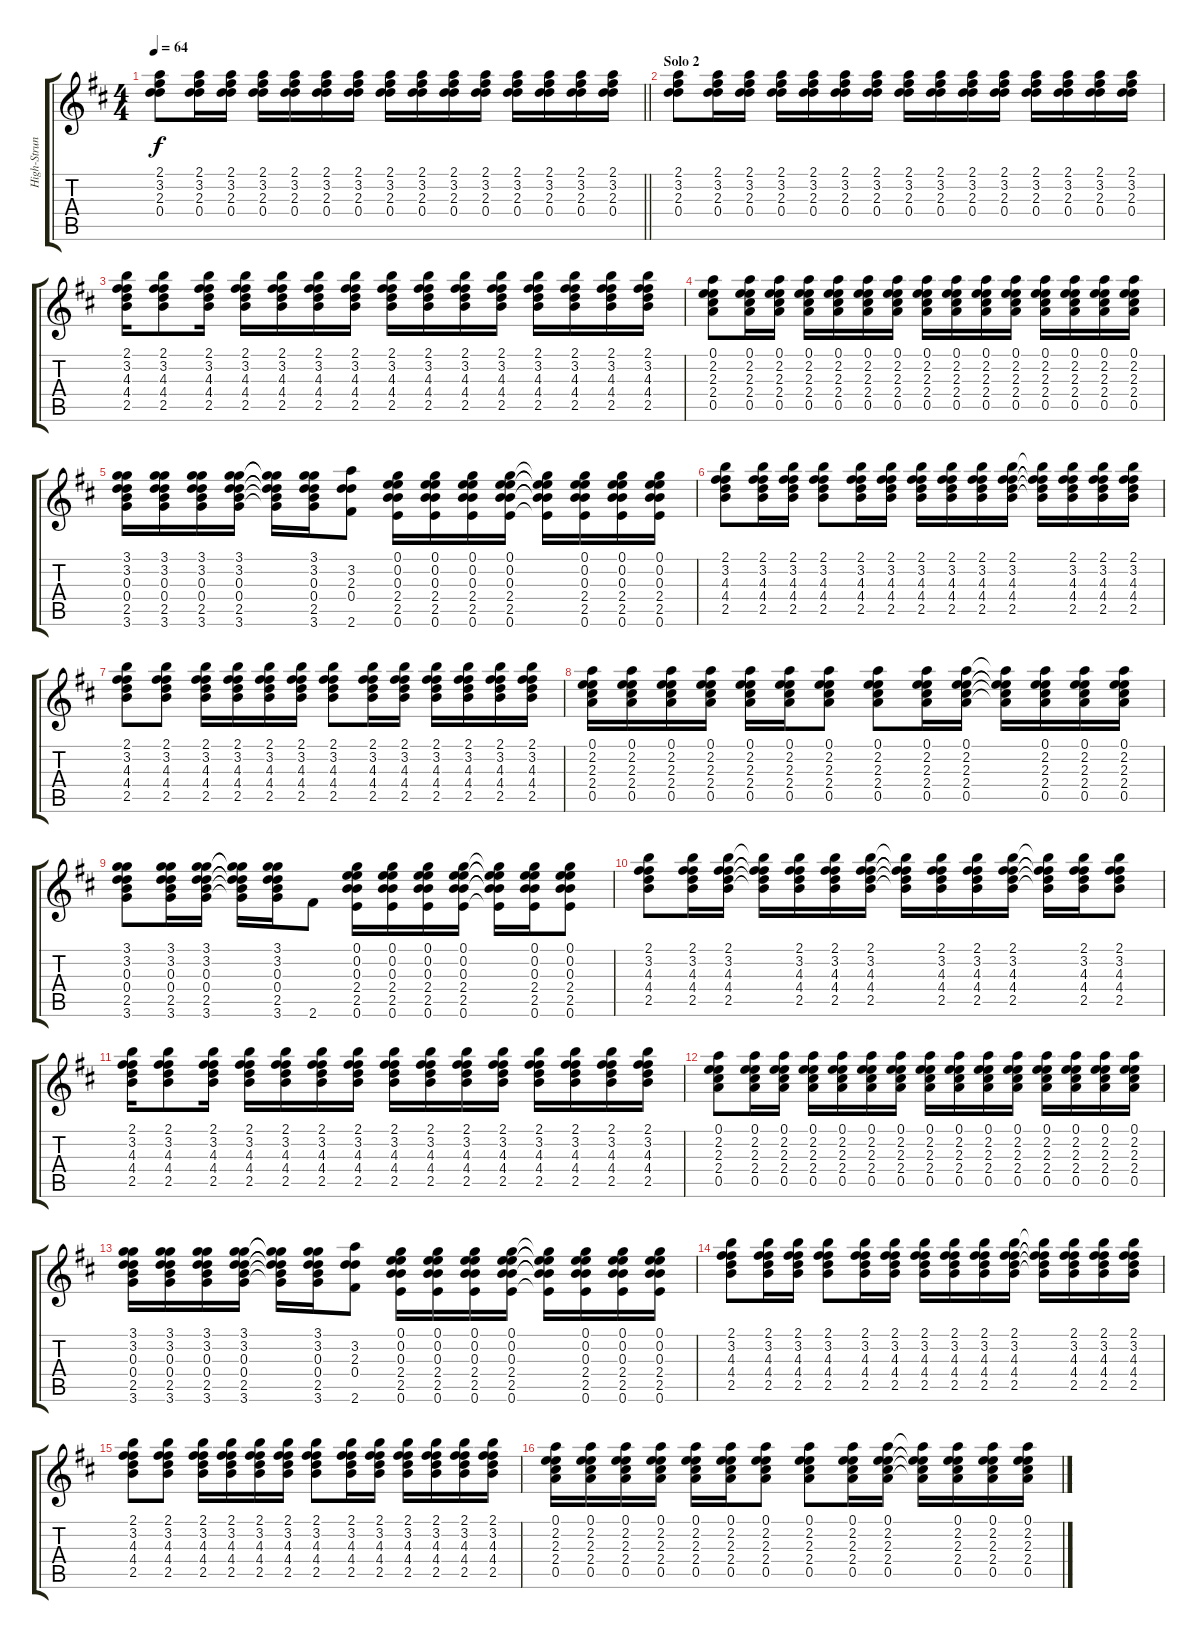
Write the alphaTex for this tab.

\track ("High-Strung Acoustic" "High-Strun") {instrument electricguitarjazz}
\staff {score tabs}
\tuning (E4 B3 G4 D4 A3 E3) {hide}
\ts (4 4)
\tempo 64
\clef g2
\barLineRight lightlight
\ks d
(2.1 3.2 2.3 0.4).8{dy f instrument electricguitarjazz} (2.1 3.2 2.3 0.4).16 (2.1 3.2 2.3 0.4).16 (2.1 3.2 2.3 0.4).16 (2.1 3.2 2.3 0.4).16 (2.1 3.2 2.3 0.4).16 (2.1 3.2 2.3 0.4).16 (2.1 3.2 2.3 0.4).16 (2.1 3.2 2.3 0.4).16 (2.1 3.2 2.3 0.4).16 (2.1 3.2 2.3 0.4).16 (2.1 3.2 2.3 0.4).16 (2.1 3.2 2.3 0.4).16 (2.1 3.2 2.3 0.4).16 (2.1 3.2 2.3 0.4).16 |
\section ("" "Solo 2")
(2.1 3.2 2.3 0.4).8 (2.1 3.2 2.3 0.4).16 (2.1 3.2 2.3 0.4).16 (2.1 3.2 2.3 0.4).16 (2.1 3.2 2.3 0.4).16 (2.1 3.2 2.3 0.4).16 (2.1 3.2 2.3 0.4).16 (2.1 3.2 2.3 0.4).16 (2.1 3.2 2.3 0.4).16 (2.1 3.2 2.3 0.4).16 (2.1 3.2 2.3 0.4).16 (2.1 3.2 2.3 0.4).16 (2.1 3.2 2.3 0.4).16 (2.1 3.2 2.3 0.4).16 (2.1 3.2 2.3 0.4).16 |
(2.1 3.2 4.3 4.4 2.5).16 (2.1 3.2 4.3 4.4 2.5).8 (2.1 3.2 4.3 4.4 2.5).16 (2.1 3.2 4.3 4.4 2.5).16 (2.1 3.2 4.3 4.4 2.5).16 (2.1 3.2 4.3 4.4 2.5).16 (2.1 3.2 4.3 4.4 2.5).16 (2.1 3.2 4.3 4.4 2.5).16 (2.1 3.2 4.3 4.4 2.5).16 (2.1 3.2 4.3 4.4 2.5).16 (2.1 3.2 4.3 4.4 2.5).16 (2.1 3.2 4.3 4.4 2.5).16 (2.1 3.2 4.3 4.4 2.5).16 (2.1 3.2 4.3 4.4 2.5).16 (2.1 3.2 4.3 4.4 2.5).16 |
(0.1 2.2 2.3 2.4 0.5).8 (0.1 2.2 2.3 2.4 0.5).16 (0.1 2.2 2.3 2.4 0.5).16 (0.1 2.2 2.3 2.4 0.5).16 (0.1 2.2 2.3 2.4 0.5).16 (0.1 2.2 2.3 2.4 0.5).16 (0.1 2.2 2.3 2.4 0.5).16 (0.1 2.2 2.3 2.4 0.5).16 (0.1 2.2 2.3 2.4 0.5).16 (0.1 2.2 2.3 2.4 0.5).16 (0.1 2.2 2.3 2.4 0.5).16 (0.1 2.2 2.3 2.4 0.5).16 (0.1 2.2 2.3 2.4 0.5).16 (0.1 2.2 2.3 2.4 0.5).16 (0.1 2.2 2.3 2.4 0.5).16 |
(3.1 3.2 0.3 0.4 2.5 3.6).16 (3.1 3.2 0.3 0.4 2.5 3.6).16 (3.1 3.2 0.3 0.4 2.5 3.6).16 (3.1 3.2 0.3 0.4 2.5 3.6).16 (3.1{t} 3.2{t} 0.3{t} 0.4{t} 2.5{t} 3.6{t}).16 (3.1 3.2 0.3 0.4 2.5 3.6).16 (3.2 2.3 0.4 2.6).8 (0.1 0.2 0.3 2.4 2.5 0.6).16 (0.1 0.2 0.3 2.4 2.5 0.6).16 (0.1 0.2 0.3 2.4 2.5 0.6).16 (0.1 0.2 0.3 2.4 2.5 0.6).16 (0.1{t} 0.2{t} 0.3{t} 2.4{t} 2.5{t} 0.6{t}).16 (0.1 0.2 0.3 2.4 2.5 0.6).16 (0.1 0.2 0.3 2.4 2.5 0.6).16 (0.1 0.2 0.3 2.4 2.5 0.6).16 |
(2.1 3.2 4.3 4.4 2.5).8 (2.1 3.2 4.3 4.4 2.5).16 (2.1 3.2 4.3 4.4 2.5).16 (2.1 3.2 4.3 4.4 2.5).8 (2.1 3.2 4.3 4.4 2.5).16 (2.1 3.2 4.3 4.4 2.5).16 (2.1 3.2 4.3 4.4 2.5).16 (2.1 3.2 4.3 4.4 2.5).16 (2.1 3.2 4.3 4.4 2.5).16 (2.1 3.2 4.3 4.4 2.5).16 (2.1{t} 3.2{t} 4.3{t} 4.4{t} 2.5{t}).16 (2.1 3.2 4.3 4.4 2.5).16 (2.1 3.2 4.3 4.4 2.5).16 (2.1 3.2 4.3 4.4 2.5).16 |
(2.1 3.2 4.3 4.4 2.5).8 (2.1 3.2 4.3 4.4 2.5).8 (2.1 3.2 4.3 4.4 2.5).16 (2.1 3.2 4.3 4.4 2.5).16 (2.1 3.2 4.3 4.4 2.5).16 (2.1 3.2 4.3 4.4 2.5).16 (2.1 3.2 4.3 4.4 2.5).8 (2.1 3.2 4.3 4.4 2.5).16 (2.1 3.2 4.3 4.4 2.5).16 (2.1 3.2 4.3 4.4 2.5).16 (2.1 3.2 4.3 4.4 2.5).16 (2.1 3.2 4.3 4.4 2.5).16 (2.1 3.2 4.3 4.4 2.5).16 |
(0.1 2.2 2.3 2.4 0.5).16 (0.1 2.2 2.3 2.4 0.5).16 (0.1 2.2 2.3 2.4 0.5).16 (0.1 2.2 2.3 2.4 0.5).16 (0.1 2.2 2.3 2.4 0.5).16 (0.1 2.2 2.3 2.4 0.5).16 (0.1 2.2 2.3 2.4 0.5).8 (0.1 2.2 2.3 2.4 0.5).8 (0.1 2.2 2.3 2.4 0.5).16 (0.1 2.2 2.3 2.4 0.5).16 (0.1{t} 2.2{t} 2.3{t} 2.4{t} 0.5{t}).16 (0.1 2.2 2.3 2.4 0.5).16 (0.1 2.2 2.3 2.4 0.5).16 (0.1 2.2 2.3 2.4 0.5).16 |
(3.1 3.2 0.3 0.4 2.5 3.6).8 (3.1 3.2 0.3 0.4 2.5 3.6).16 (3.1 3.2 0.3 0.4 2.5 3.6).16 (3.1{t} 3.2{t} 0.3{t} 0.4{t} 2.5{t} 3.6{t}).16 (3.1 3.2 0.3 0.4 2.5 3.6).16 2.6.8 (0.1 0.2 0.3 2.4 2.5 0.6).16 (0.1 0.2 0.3 2.4 2.5 0.6).16 (0.1 0.2 0.3 2.4 2.5 0.6).16 (0.1 0.2 0.3 2.4 2.5 0.6).16 (0.1{t} 0.2{t} 0.3{t} 2.4{t} 2.5{t} 0.6{t}).16 (0.1 0.2 0.3 2.4 2.5 0.6).16 (0.1 0.2 0.3 2.4 2.5 0.6).8 |
(2.1 3.2 4.3 4.4 2.5).8 (2.1 3.2 4.3 4.4 2.5).16 (2.1 3.2 4.3 4.4 2.5).16 (2.1{t} 3.2{t} 4.3{t} 4.4{t} 2.5{t}).16 (2.1 3.2 4.3 4.4 2.5).16 (2.1 3.2 4.3 4.4 2.5).16 (2.1 3.2 4.3 4.4 2.5).16 (2.1{t} 3.2{t} 4.3{t} 4.4{t} 2.5{t}).16 (2.1 3.2 4.3 4.4 2.5).16 (2.1 3.2 4.3 4.4 2.5).16 (2.1 3.2 4.3 4.4 2.5).16 (2.1{t} 3.2{t} 4.3{t} 4.4{t} 2.5{t}).16 (2.1 3.2 4.3 4.4 2.5).16 (2.1 3.2 4.3 4.4 2.5).8 |
(2.1 3.2 4.3 4.4 2.5).16 (2.1 3.2 4.3 4.4 2.5).8 (2.1 3.2 4.3 4.4 2.5).16 (2.1 3.2 4.3 4.4 2.5).16 (2.1 3.2 4.3 4.4 2.5).16 (2.1 3.2 4.3 4.4 2.5).16 (2.1 3.2 4.3 4.4 2.5).16 (2.1 3.2 4.3 4.4 2.5).16 (2.1 3.2 4.3 4.4 2.5).16 (2.1 3.2 4.3 4.4 2.5).16 (2.1 3.2 4.3 4.4 2.5).16 (2.1 3.2 4.3 4.4 2.5).16 (2.1 3.2 4.3 4.4 2.5).16 (2.1 3.2 4.3 4.4 2.5).16 (2.1 3.2 4.3 4.4 2.5).16 |
(0.1 2.2 2.3 2.4 0.5).8 (0.1 2.2 2.3 2.4 0.5).16 (0.1 2.2 2.3 2.4 0.5).16 (0.1 2.2 2.3 2.4 0.5).16 (0.1 2.2 2.3 2.4 0.5).16 (0.1 2.2 2.3 2.4 0.5).16 (0.1 2.2 2.3 2.4 0.5).16 (0.1 2.2 2.3 2.4 0.5).16 (0.1 2.2 2.3 2.4 0.5).16 (0.1 2.2 2.3 2.4 0.5).16 (0.1 2.2 2.3 2.4 0.5).16 (0.1 2.2 2.3 2.4 0.5).16 (0.1 2.2 2.3 2.4 0.5).16 (0.1 2.2 2.3 2.4 0.5).16 (0.1 2.2 2.3 2.4 0.5).16 |
(3.1 3.2 0.3 0.4 2.5 3.6).16 (3.1 3.2 0.3 0.4 2.5 3.6).16 (3.1 3.2 0.3 0.4 2.5 3.6).16 (3.1 3.2 0.3 0.4 2.5 3.6).16 (3.1{t} 3.2{t} 0.3{t} 0.4{t} 2.5{t} 3.6{t}).16 (3.1 3.2 0.3 0.4 2.5 3.6).16 (3.2 2.3 0.4 2.6).8 (0.1 0.2 0.3 2.4 2.5 0.6).16 (0.1 0.2 0.3 2.4 2.5 0.6).16 (0.1 0.2 0.3 2.4 2.5 0.6).16 (0.1 0.2 0.3 2.4 2.5 0.6).16 (0.1{t} 0.2{t} 0.3{t} 2.4{t} 2.5{t} 0.6{t}).16 (0.1 0.2 0.3 2.4 2.5 0.6).16 (0.1 0.2 0.3 2.4 2.5 0.6).16 (0.1 0.2 0.3 2.4 2.5 0.6).16 |
(2.1 3.2 4.3 4.4 2.5).8 (2.1 3.2 4.3 4.4 2.5).16 (2.1 3.2 4.3 4.4 2.5).16 (2.1 3.2 4.3 4.4 2.5).8 (2.1 3.2 4.3 4.4 2.5).16 (2.1 3.2 4.3 4.4 2.5).16 (2.1 3.2 4.3 4.4 2.5).16 (2.1 3.2 4.3 4.4 2.5).16 (2.1 3.2 4.3 4.4 2.5).16 (2.1 3.2 4.3 4.4 2.5).16 (2.1{t} 3.2{t} 4.3{t} 4.4{t} 2.5{t}).16 (2.1 3.2 4.3 4.4 2.5).16 (2.1 3.2 4.3 4.4 2.5).16 (2.1 3.2 4.3 4.4 2.5).16 |
(2.1 3.2 4.3 4.4 2.5).8 (2.1 3.2 4.3 4.4 2.5).8 (2.1 3.2 4.3 4.4 2.5).16 (2.1 3.2 4.3 4.4 2.5).16 (2.1 3.2 4.3 4.4 2.5).16 (2.1 3.2 4.3 4.4 2.5).16 (2.1 3.2 4.3 4.4 2.5).8 (2.1 3.2 4.3 4.4 2.5).16 (2.1 3.2 4.3 4.4 2.5).16 (2.1 3.2 4.3 4.4 2.5).16 (2.1 3.2 4.3 4.4 2.5).16 (2.1 3.2 4.3 4.4 2.5).16 (2.1 3.2 4.3 4.4 2.5).16 |
(0.1 2.2 2.3 2.4 0.5).16 (0.1 2.2 2.3 2.4 0.5).16 (0.1 2.2 2.3 2.4 0.5).16 (0.1 2.2 2.3 2.4 0.5).16 (0.1 2.2 2.3 2.4 0.5).16 (0.1 2.2 2.3 2.4 0.5).16 (0.1 2.2 2.3 2.4 0.5).8 (0.1 2.2 2.3 2.4 0.5).8 (0.1 2.2 2.3 2.4 0.5).16 (0.1 2.2 2.3 2.4 0.5).16 (0.1{t} 2.2{t} 2.3{t} 2.4{t} 0.5{t}).16 (0.1 2.2 2.3 2.4 0.5).16 (0.1 2.2 2.3 2.4 0.5).16 (0.1 2.2 2.3 2.4 0.5).16
